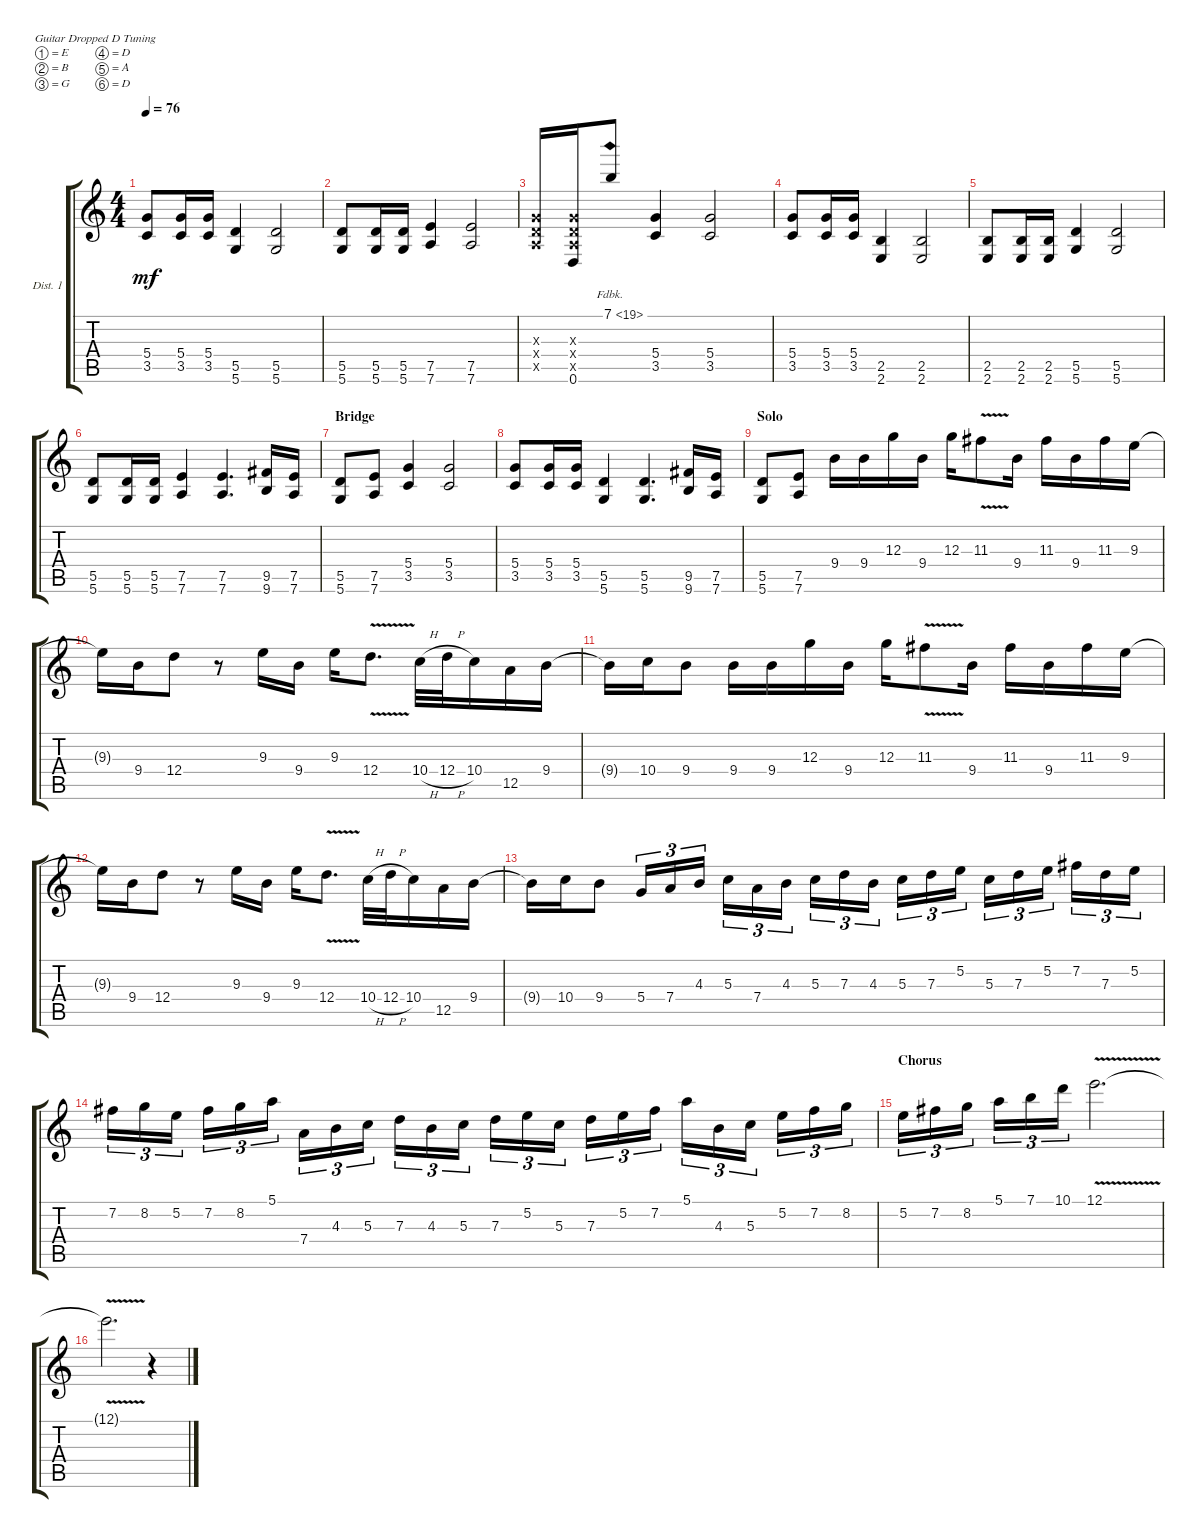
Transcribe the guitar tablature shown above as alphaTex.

\defaultSystemsLayout 4
\bracketExtendMode groupsimilarinstruments
\firstSystemTrackNameOrientation horizontal
\otherSystemsTrackNameOrientation horizontal
\track ("Guitar 1" "Dist. 1") {instrument distortionguitar}
\staff {score tabs}
\tuning (E4 B3 G3 D3 A2 D2)
\ts (4 4)
\tempo 76
\clef g2
\ks c
(3.5 5.4).8{dy mf} (5.4 3.5).16 (5.4 3.5).16 (5.6 5.5).4 (5.5 5.6).2 |
(5.6 5.5).8 (5.6 5.5).16 (5.6 5.5).16 (7.6 7.5).4 (7.5 7.6).2 |
(0.5{x} 0.4{x} 0.3{x}).16 (0.3{x} 0.4{x} 0.5{x} 0.6).16 7.1{fh 12}.8 (3.5 5.4).4 (5.4 3.5).2 |
(3.5 5.4).8 (5.4 3.5).16 (3.5 5.4).16 (2.6 2.5).4 (2.5 2.6).2 |
(2.5 2.6).8 (2.6 2.5).16 (2.5 2.6).16 (5.6 5.5).4 (5.5 5.6).2 |
(5.6 5.5).8 (5.5 5.6).16 (5.6 5.5).16 (7.6 7.5).4 (7.5 7.6).4{d} (9.6 9.5).16 (7.5 7.6).16 |
\section ("" "Bridge")
(5.6 5.5).8 (7.5 7.6).8 (3.5 5.4).4 (3.5 5.4).2 |
(3.5 5.4).8 (3.5 5.4).16 (3.5 5.4).16 (5.5 5.6).4 (5.6 5.5).4{d} (9.5 9.6).16 (7.6 7.5).16 |
\section ("" "Solo")
(5.5 5.6).8 (7.6 7.5).8 9.4.16 9.4.16 12.3.16 9.4.16 12.3.16 11.3{v}.8 9.4.16 11.3.16 9.4.16 11.3.16 9.3.16 |
9.3{t}.16 9.4.16 12.4.8 r.8 9.3.16 9.4.16 9.3.16 12.4{v}.8{d} 10.4{h}.32 12.4{h}.32 10.4.16 12.5.16 9.4.16 |
9.4{t}.16 10.4.16 9.4.8 9.4.16 9.4.16 12.3.16 9.4.16 12.3.16 11.3{v}.8 9.4.16 11.3.16 9.4.16 11.3.16 9.3.16 |
9.3{t}.16 9.4.16 12.4.8 r.8 9.3.16 9.4.16 9.3.16 12.4{v}.8{d} 10.4{h}.32 12.4{h}.32 10.4.16 12.5.16 9.4.16 |
9.4{t}.16 10.4.16 9.4.8 5.4.16{tu (3 2)} 7.4.16{tu (3 2)} 4.3.16{tu (3 2)} 5.3.16{tu (3 2)} 7.4.16{tu (3 2)} 4.3.16{tu (3 2)} 5.3.16{tu (3 2)} 7.3.16{tu (3 2)} 4.3.16{tu (3 2)} 5.3.16{tu (3 2)} 7.3.16{tu (3 2)} 5.2.16{tu (3 2)} 5.3.16{tu (3 2)} 7.3.16{tu (3 2)} 5.2.16{tu (3 2)} 7.2.16{tu (3 2)} 7.3.16{tu (3 2)} 5.2.16{tu (3 2)} |
7.2.16{tu (3 2)} 8.2.16{tu (3 2)} 5.2.16{tu (3 2)} 7.2.16{tu (3 2)} 8.2.16{tu (3 2)} 5.1.16{tu (3 2)} 7.4.16{tu (3 2)} 4.3.16{tu (3 2)} 5.3.16{tu (3 2)} 7.3.16{tu (3 2)} 4.3.16{tu (3 2)} 5.3.16{tu (3 2)} 7.3.16{tu (3 2)} 5.2.16{tu (3 2)} 5.3.16{tu (3 2)} 7.3.16{tu (3 2)} 5.2.16{tu (3 2)} 7.2.16{tu (3 2)} 5.1.16{tu (3 2)} 4.3.16{tu (3 2)} 5.3.16{tu (3 2)} 5.2.16{tu (3 2)} 7.2.16{tu (3 2)} 8.2.16{tu (3 2)} |
\section ("" "Chorus")
5.2.16{tu (3 2)} 7.2.16{tu (3 2)} 8.2.16{tu (3 2)} 5.1.16{tu (3 2)} 7.1.16{tu (3 2)} 10.1.16{tu (3 2)} 12.1{v}.2{d} |
12.1{v t}.2{d} r.4
